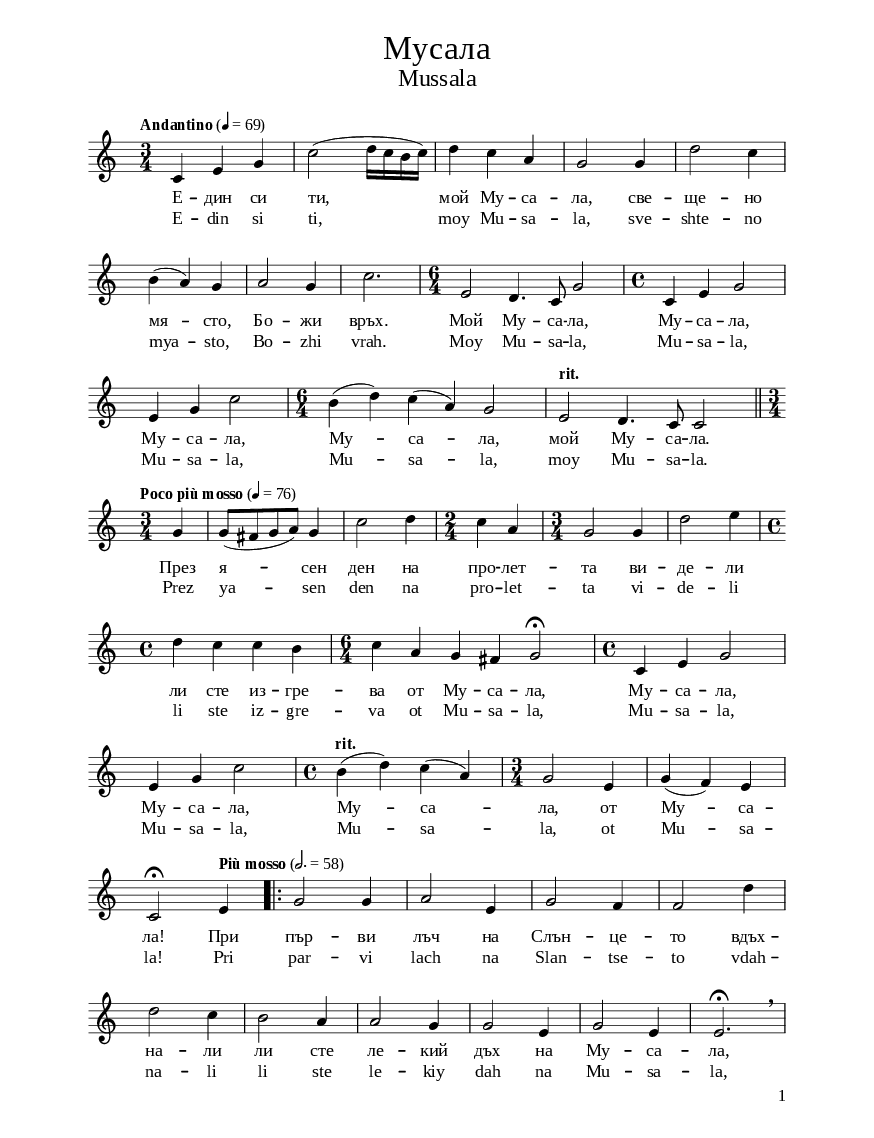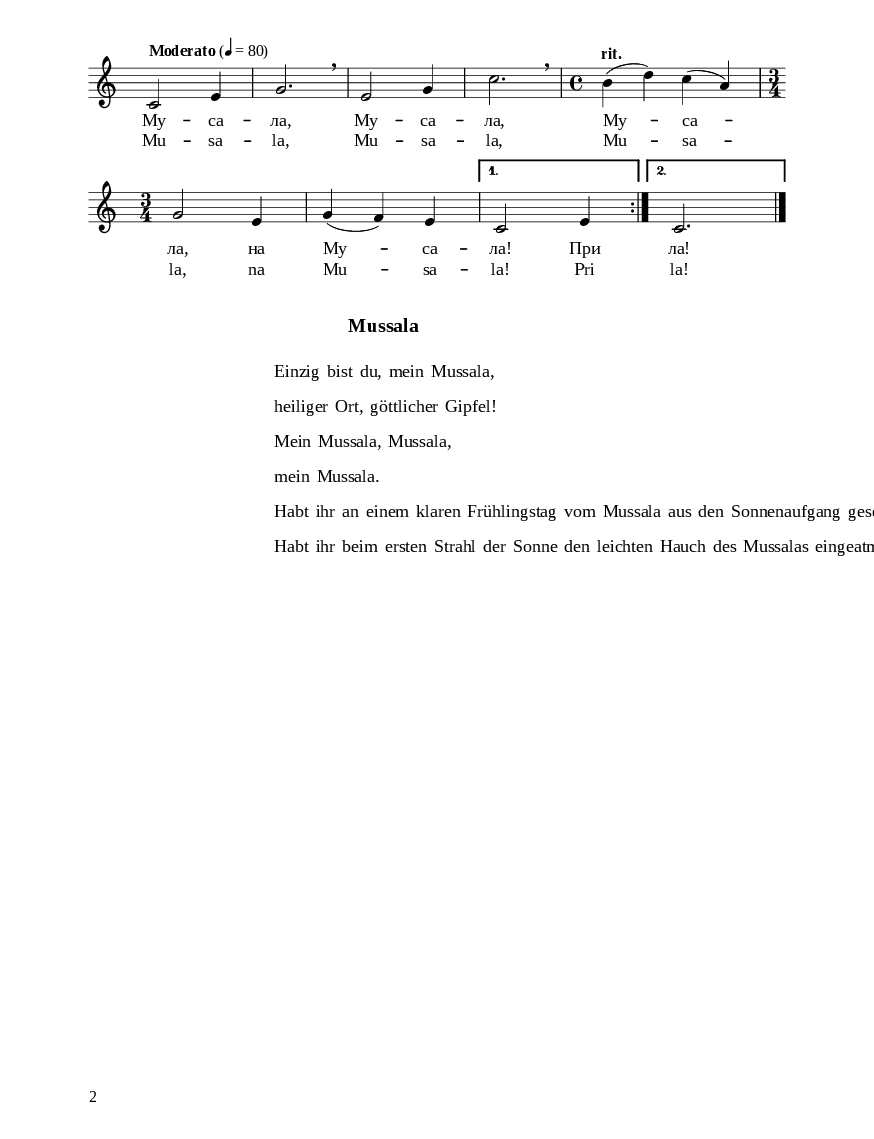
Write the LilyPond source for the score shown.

\version "2.24.0"

% include paper part and global functions
\include "include/globals.ily"

\bookpart {
  \label #'ref087
  \tocItem \markup "Мусала – Mussala"

  \include "include/bookpart-paper.ily"
  \score {
    \include "include/score-layout.ily"

    \new Voice \absolute {
      \clef treble
      \key c \major
      \time 3/4
      \tempoFunc "Andantino" 4 "69"

      c'4 e'4 g'4 | c''2 ( d''16 c'' b' c'' ) |  d''4 c''4 a'4 | g'2 g'4 | d''2 c''4 \break |

      b'4 ( a'4 ) g'4 | a'2 g'4 | c''2.| \time 6/4 e'2 d'4. c'8 g'2 | \time 4/4 c'4 e'4  g'2  | \break

      e'4 g'4 c''2 |\time 6/4 b'4 ( d''4 ) c''4 ( a'4 ) g'2 \tempo "rit." | e'2 d'4. c'8 c'2 | \bar "||" \break

      \time 3/4 \partial 4

     
      \tempoFunc "Poco più mosso" 4 "76"
      g'4 | g'8 ( fis'8 g'8 a'8 ) g'4 | c''2 d''4 | \time 2/4 c''4 a'4 |\time 3/4 g'2 g'4 | d''2 e''4 |  \break

      \time 4/4 d''4 c'' c'' b' | \time 6/4 c''4 a' g' fis' g'2 \fermata | \time 4/4 c'4 e'4 g'2 | \break

      e'4 g'4 c''2  | \time 4/4 \tempo "        rit." b'4 ( d''4 ) c''4 ( a'4 ) | \time 3/4 g'2 e'4 | g'4 ( f'4 ) e'4 | \break

      c'2\fermata

      \tempoFunc "Più mosso" 2. "58"

      e'4 | \repeat volta 2 {
      g'2 g'4 | a'2 e'4 | g'2 f'4 f'2 d''4 |\break

      d''2 c''4 | b'2 a'4 | a'2 g'4 | g'2 e'4 | g'2 e'4 | e'2.\fermata \breathe \break

     \tempoFunc "Moderato" 4 "80"



     c'2 e'4 | g'2. \breathe | e'2 g'4 | c''2. \breathe | \time 4/4 \tempo "        rit." b'4 ( d''4 ) c''4 ( a'4 ) \break

     \time 3/4 g'2 e'4 | g'4 ( f'4 ) e'4
   } \alternative { { c'2 e'4 } {c'2. } } \bar "|."

 }



    \addlyrics {
      Е -- дин си ти, мой Му -- са -- ла, све -- ще -- но

      мя -- сто, Бо -- жи връх.  Мой Му -- са -- ла, Му -- са -- ла,

      Му -- са -- ла, Му -- са -- ла, мой Му -- са -- ла.

      През я -- сен ден на про -- лет -- та ви -- де -- ли

      ли сте из -- гре -- ва от Му -- са -- ла,    Му -- са -- ла,

      Му -- са -- ла,  Му -- са -- ла,  от Му -- са -- ла! При пър -- ви

      лъч на Слън -- це -- то вдъх -- на -- ли ли сте ле -- кий дъх на Му -- са -- ла,

      Му -- са -- ла, Му -- са -- ла, Му -- са -- ла, на Му -- са -- ла! При ла!
    }
    \addlyrics {
      E -- din si ti, moy Mu -- sa -- la, sve -- shte -- no

      mya -- sto, Bo -- zhi vrah.  Moy Mu -- sa -- la, Mu -- sa -- la,

      Mu -- sa -- la, Mu -- sa -- la, moy Mu -- sa -- la.

      Prez ya -- sen den na pro -- let -- ta vi -- de -- li

      li ste iz -- gre -- va ot Mu -- sa -- la,    Mu -- sa -- la,

      Mu -- sa -- la,  Mu -- sa -- la,  ot Mu -- sa -- la! Pri par -- vi

      lach na Slan -- tse -- to vdah -- na -- li li ste le -- kiy dah na Mu -- sa -- la,

      Mu -- sa -- la, Mu -- sa -- la, Mu -- sa -- la, na Mu -- sa -- la! Pri la!
    }

    \header {
      title = \titleFunc "Мусала" "Mussala"
    }

    \midi{}

  } % score

  
  


  % include foreign translation(s) of the song
  \version "2.18.2"

%\markup {  \vspace #1.9 }

\markup {  \hspace #25   \huge\bold "Mussala"  }

\markup {
    \hspace #1
    \fontsize #+1 {
      
      \halign #-1.5 {
  
  
  \column {
     \line { " " } 
     


\line { " "Einzig bist du, mein Mussala,}

\line { " "heiliger Ort, göttlicher Gipfel!}

\line { " "Mein Mussala, Mussala,}

\line { " "mein Mussala.}

\line { " "Habt ihr an einem klaren Frühlingstag vom Mussala aus den Sonnenaufgang gesehen?!}

\line { " "Habt ihr beim ersten Strahl der Sonne den leichten Hauch des Mussalas eingeatmet?!}


     
     
     
      }
       
    }    
    }
}
%}
   
 
 


 
    
   
    
 
%--------------------------------------------------------------------- 


} % bookpart
